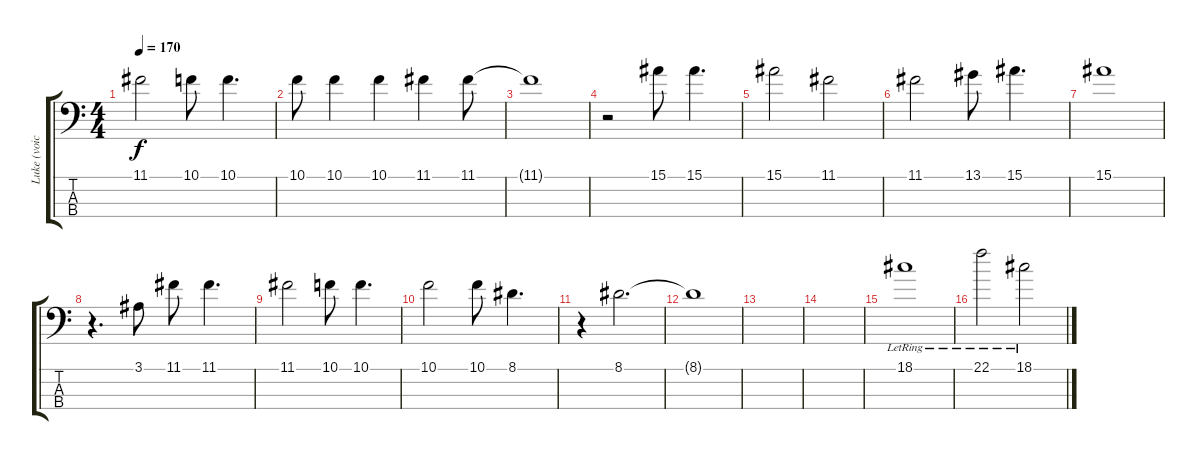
\track ("Luke (voice)" "Luke (voic") {instrument fretlessbass}
\staff {score tabs}
\tuning (G2 D2 A1 E1) {hide}
\ts (4 4)
\tempo 170
\clef f4
\ks c
11.1.2{dy f} 10.1.8 10.1.4{d} |
10.1.8 10.1.4 10.1.4 11.1.4 11.1.8 |
11.1{t}.1 |
r.2 15.1.8 15.1.4{d} |
15.1.2 11.1.2 |
11.1.2 13.1.8 15.1.4{d} |
15.1.1 |
r.4{d} 3.1.8 11.1.8 11.1.4{d} |
11.1.2 10.1.8 10.1.4{d} |
10.1.2 10.1.8 8.1.4{d} |
r.4 8.1.2{d} |
8.1{t}.1 |
|
|
18.1{lr}.1 |
22.1{lr}.2 18.1{lr}.2
